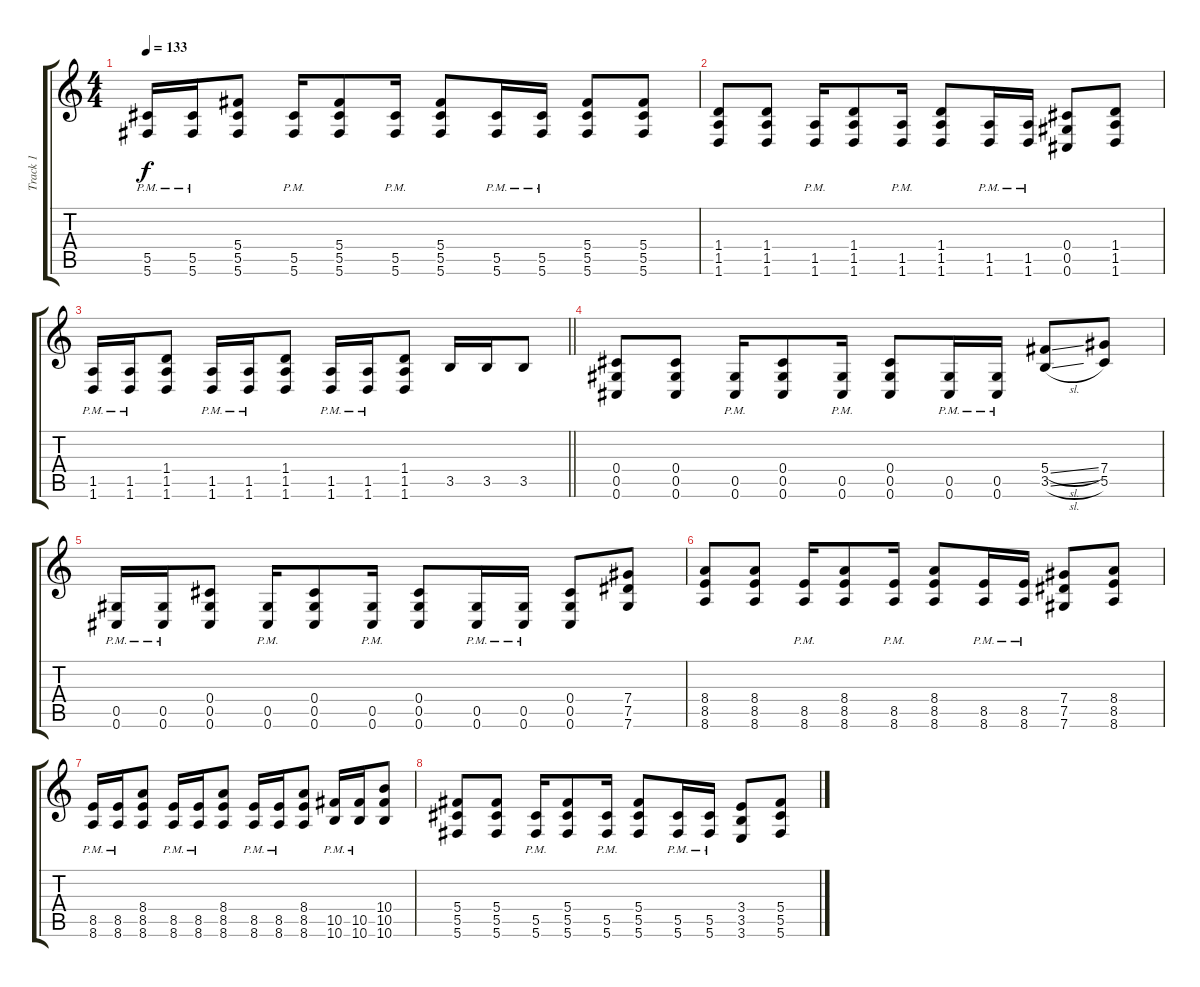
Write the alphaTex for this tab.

\track ("Track 1" "Track 1") {instrument distortionguitar}
\staff {score tabs}
\tuning (Eb4 Bb3 Gb3 Db3 Ab2 Db2) {hide}
\ts (4 4)
\tempo 133
\clef g2
\ks c
(5.5{pm} 5.6{pm}).16{dy f} (5.5{pm} 5.6{pm}).16 (5.4 5.5 5.6).8 (5.5{pm} 5.6{pm}).16 (5.4 5.5 5.6).8 (5.5{pm} 5.6{pm}).16 (5.4 5.5 5.6).8 (5.5{pm} 5.6{pm}).16 (5.5{pm} 5.6{pm}).16 (5.4 5.5 5.6).8 (5.4 5.5 5.6).8 |
(1.4 1.5 1.6).8 (1.4 1.5 1.6).8 (1.5{pm} 1.6{pm}).16 (1.4 1.5 1.6).8 (1.5{pm} 1.6{pm}).16 (1.4 1.5 1.6).8 (1.5{pm} 1.6{pm}).16 (1.5{pm} 1.6{pm}).16 (0.4 0.5 0.6).8 (1.4 1.5 1.6).8 |
\barLineRight lightlight
(1.5{pm} 1.6{pm}).16 (1.5{pm} 1.6{pm}).16 (1.4 1.5 1.6).8 (1.5{pm} 1.6{pm}).16 (1.5{pm} 1.6{pm}).16 (1.4 1.5 1.6).8 (1.5{pm} 1.6{pm}).16 (1.5{pm} 1.6{pm}).16 (1.4 1.5 1.6).8 3.5.16 3.5.16 3.5.8 |
(0.4 0.5 0.6).8 (0.4 0.5 0.6).8 (0.5{pm} 0.6{pm}).16 (0.4 0.5 0.6).8 (0.5{pm} 0.6{pm}).16 (0.4 0.5 0.6).8 (0.5{pm} 0.6{pm}).16 (0.5{pm} 0.6{pm}).16 (5.4{sl} 3.5{sl}).8 (7.4 5.5).8 |
(0.5{pm} 0.6{pm}).16 (0.5{pm} 0.6{pm}).16 (0.4 0.5 0.6).8 (0.5{pm} 0.6{pm}).16 (0.4 0.5 0.6).8 (0.5{pm} 0.6{pm}).16 (0.4 0.5 0.6).8 (0.5{pm} 0.6{pm}).16 (0.5{pm} 0.6{pm}).16 (0.4 0.5 0.6).8 (7.4 7.5 7.6).8 |
(8.4 8.5 8.6).8 (8.4 8.5 8.6).8 (8.5{pm} 8.6{pm}).16 (8.4 8.5 8.6).8 (8.5{pm} 8.6{pm}).16 (8.4 8.5 8.6).8 (8.5{pm} 8.6{pm}).16 (8.5{pm} 8.6{pm}).16 (7.4 7.5 7.6).8 (8.4 8.5 8.6).8 |
(8.5{pm} 8.6{pm}).16 (8.5{pm} 8.6{pm}).16 (8.4 8.5 8.6).8 (8.5{pm} 8.6{pm}).16 (8.5{pm} 8.6{pm}).16 (8.4 8.5 8.6).8 (8.5{pm} 8.6{pm}).16 (8.5{pm} 8.6{pm}).16 (8.4 8.5 8.6).8 (10.5{pm} 10.6{pm}).16 (10.5{pm} 10.6{pm}).16 (10.4 10.5 10.6).8 |
(5.4 5.5 5.6).8 (5.4 5.5 5.6).8 (5.5{pm} 5.6{pm}).16 (5.4 5.5 5.6).8 (5.5{pm} 5.6{pm}).16 (5.4 5.5 5.6).8 (5.5{pm} 5.6{pm}).16 (5.5{pm} 5.6{pm}).16 (3.4 3.5 3.6).8 (5.4 5.5 5.6).8
